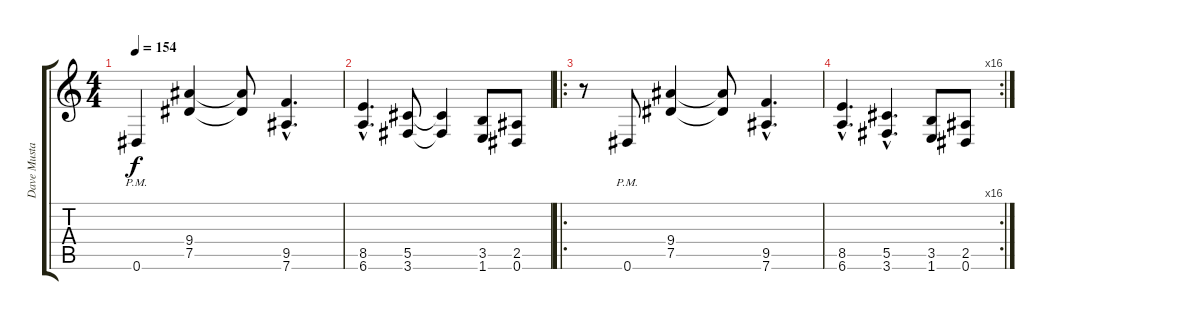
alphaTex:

\track ("Dave Mustaine" "Dave Musta") {instrument distortionguitar}
\staff {score tabs}
\tuning (Eb4 Bb3 Gb3 Db3 Ab2 Eb2) {hide}
\ts (4 4)
\tempo 154
\clef g2
\ks c
0.6{pm}.4{dy f} (9.4 7.5).4 (9.4{t} 7.5{t}).8 (9.5{hac} 7.6{hac}).4{d} |
(8.5{hac} 6.6{hac}).4{d} (5.5 3.6).8 (5.5{t} 3.6{t}).4 (3.5 1.6).8 (2.5 0.6).8 |
\ro
r.8 0.6{pm}.8 (9.4 7.5).4 (9.4{t} 7.5{t}).8 (9.5{hac} 7.6{hac}).4{d} |
\rc 16
(8.5{hac} 6.6{hac}).4{d} (5.5{hac} 3.6{hac}).4{d} (3.5 1.6).8 (2.5 0.6).8
